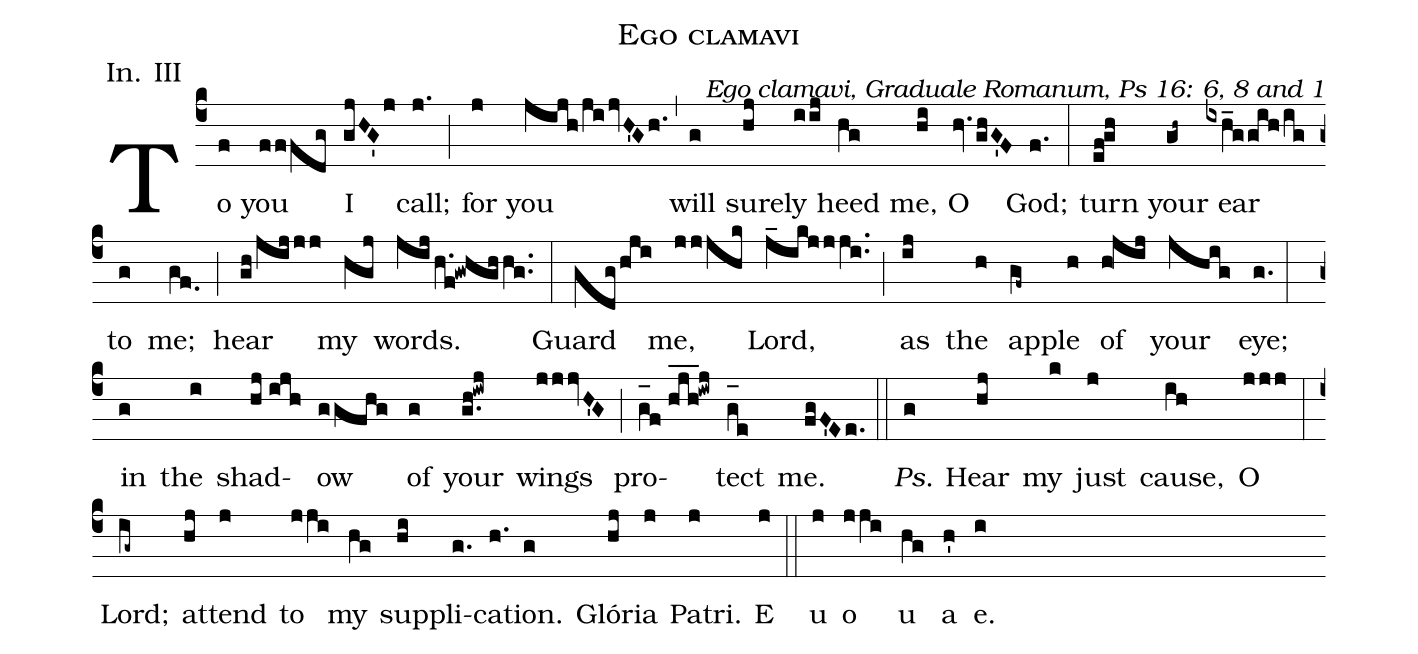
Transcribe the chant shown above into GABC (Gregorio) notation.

name: Ego clamavi;
office-part: Introitus;
mode: 3;
commentary: Ego clamavi, Graduale Romanum, Ps 16: 6, 8 and 1;
annotation: In. III;
%%
(c4)To(f) you(fffdg) I(gjHG'j) call;(j.) (;)
for(j) you(jijhjijvH'Gh.) (,)
will(g) sure(hj)ly(iij) heed(hg) me,(hi) O(hv.ghG'F) God;(f.) (:)
turn(ef!gh) your(gh~) ear(ixh_ggih/ig) to(g) me;(gf.0) (;)
hear(gh/jijjj) my(hgj) words.(jij/h.f!gwhghhg..) (:)
Guard(gdghji) me,(jjjhk) Lord,(j_ikjjji..) (;) as(ij) the(h) ap(gf~)ple(h) of(h!jij) your(jhig) eye;(g.) (:)
in(g) the(i) shad(hj//ijh)ow(ggfhg) of(g) your(g.h!iwj) wings(jjjvH'G) (;)
pro(g_[oh:h]f//hjh___!iwj)tect(g_[oh:h]e) me.(fgF'Ee.) (::)<i>Ps</i>(g). Hear(hj) my(k) just(j)
cause,(ih) O(jjj) (:) Lord;(ig~) at(hj)tend(j) to(jji) my(hg) sup(hi)pli(g.)ca(h.)tion.(g)

Glóri(hj)a(j) Patri.(j) E(j) (::) u(j) o(jji) u(hg) a(h') e.(i)
